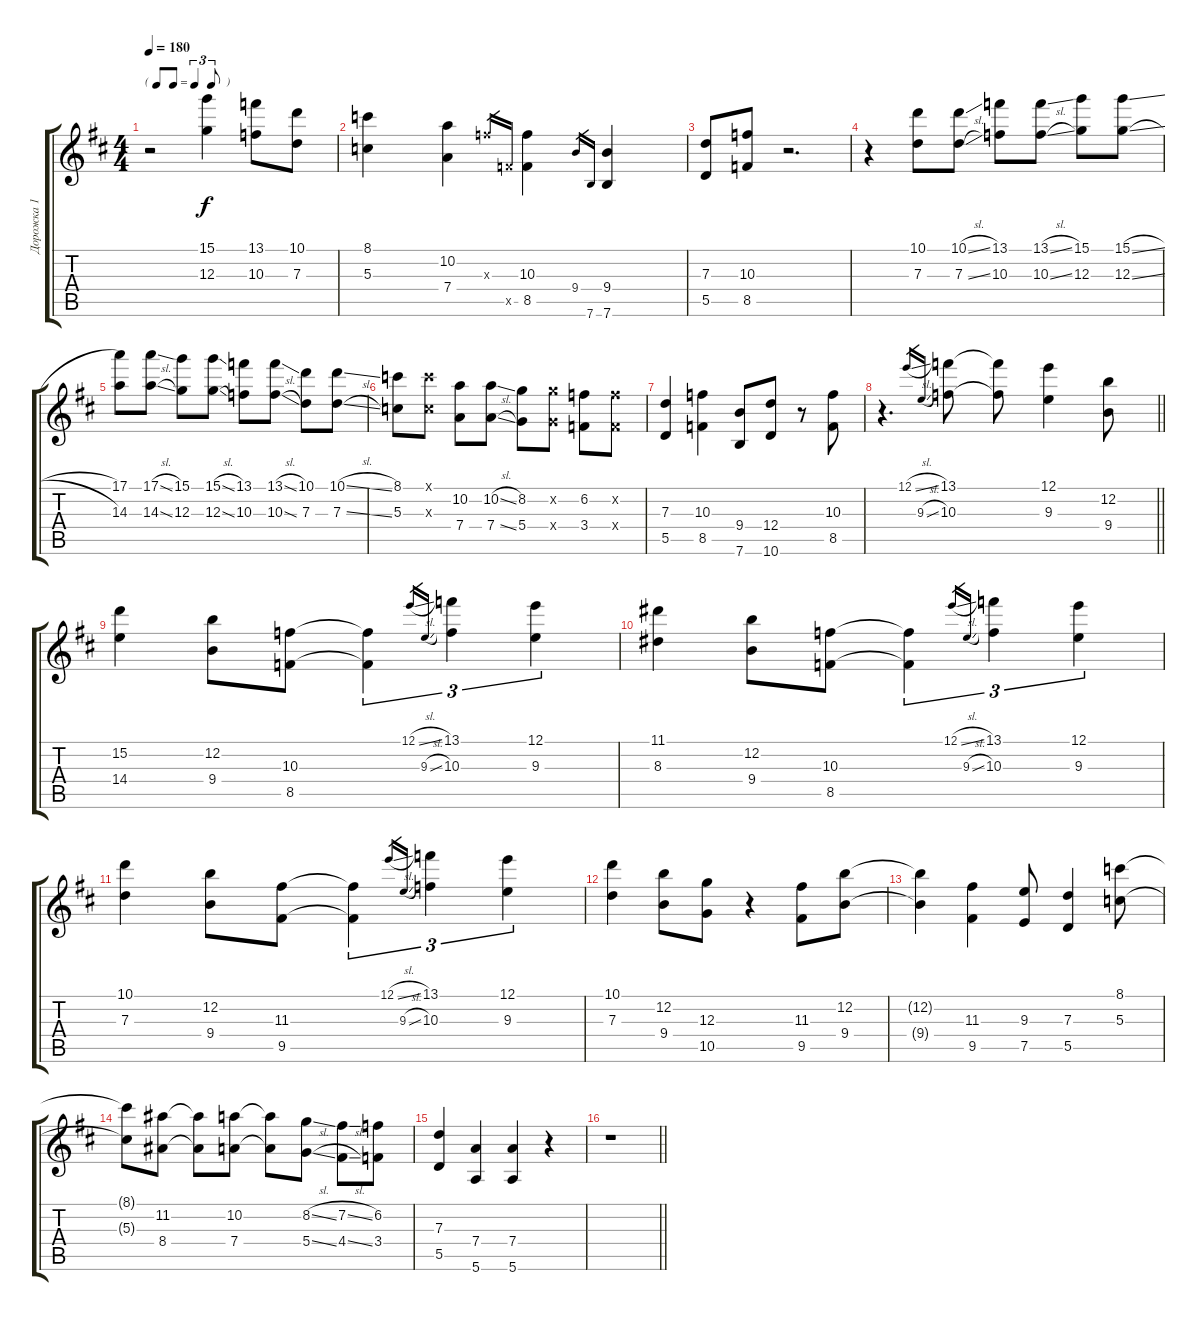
\track ("Дорожка 1" "Дорожка 1") {instrument electricguitarjazz}
\staff {score tabs}
\tuning (E4 B3 G3 D3 A2 E2) {hide}
\ts (4 4)
\tf triplet8th
\tempo 180
\clef g2
\ks d
r.2{dy f} (15.1 12.3).4 (13.1 10.3).8 (10.1 7.3).8 |
(8.1 5.3).4 (10.2 7.4).4 10.3{x}.16{gr} 8.5{x}.16{gr} (10.3 8.5).4 9.4.16{gr} 7.6.16{gr} (9.4 7.6).4 |
(7.3 5.5).8 (10.3 8.5).8 r.2{d} |
r.4 (10.1 7.3).8 (10.1{sl} 7.3{sl}).8 (13.1 10.3).8 (13.1{sl} 10.3{sl}).8 (15.1 12.3).8 (15.1{sl} 12.3{sl}).8 |
(17.1 14.3).8 (17.1{sl} 14.3{sl}).8 (15.1 12.3).8 (15.1{sl} 12.3{sl}).8 (13.1 10.3).8 (13.1{sl} 10.3{sl}).8 (10.1 7.3).8 (10.1{sl} 7.3{sl}).8 |
(8.1 5.3).8 (8.1{x} 5.3{x}).8 (10.2 7.4).8 (10.2{sl} 7.4{sl}).8 (8.2 5.4).8 (8.2{x} 5.4{x}).8 (6.2 3.4).8 (6.2{x} 3.4{x}).8 |
(7.3 5.5).4 (10.3 8.5).4 (9.4 7.6).8 (12.4 10.6).8 r.8 (10.3 8.5).8 |
\barLineRight lightlight
r.4{d} 12.1{sl}.16{gr} 9.3{sl}.16{gr} (13.1 10.3).8 (13.1{t} 10.3{t}).8 (12.1 9.3).4 (12.2 9.4).8 |
(15.2 14.4).4 (12.2 9.4).8 (10.3 8.5).8 (10.3{t} 8.5{t}).4{tu (3 2)} 12.1{sl}.16{gr} 9.3{sl}.16{gr} (13.1 10.3).4{tu (3 2)} (12.1 9.3).4{tu (3 2)} |
(11.1 8.3).4 (12.2 9.4).8 (10.3 8.5).8 (10.3{t} 8.5{t}).4{tu (3 2)} 12.1{sl}.16{gr} 9.3{sl}.16{gr} (13.1 10.3).4{tu (3 2)} (12.1 9.3).4{tu (3 2)} |
(10.1 7.3).4 (12.2 9.4).8 (11.3 9.5).8 (11.3{t} 9.5{t}).4{tu (3 2)} 12.1{sl}.16{gr} 9.3{sl}.16{gr} (13.1 10.3).4{tu (3 2)} (12.1 9.3).4{tu (3 2)} |
(10.1 7.3).4 (12.2 9.4).8 (12.3 10.5).8 r.4 (11.3 9.5).8 (12.2 9.4).8 |
(12.2{t} 9.4{t}).4 (11.3 9.5).4 (9.3 7.5).8 (7.3 5.5).4 (8.1 5.3).8 |
(8.1{t} 5.3{t}).8 (11.2 8.4).8 (11.2{t} 8.4{t}).8 (10.2 7.4).8 (10.2{t} 7.4{t}).8 (8.2{sl} 5.4{sl}).8 (7.2{sl} 4.4{sl}).8 (6.2 3.4).8 |
(7.3 5.5).4 (7.4 5.6).4 (7.4 5.6).4 r.4 |
\barLineRight lightlight
r.1
